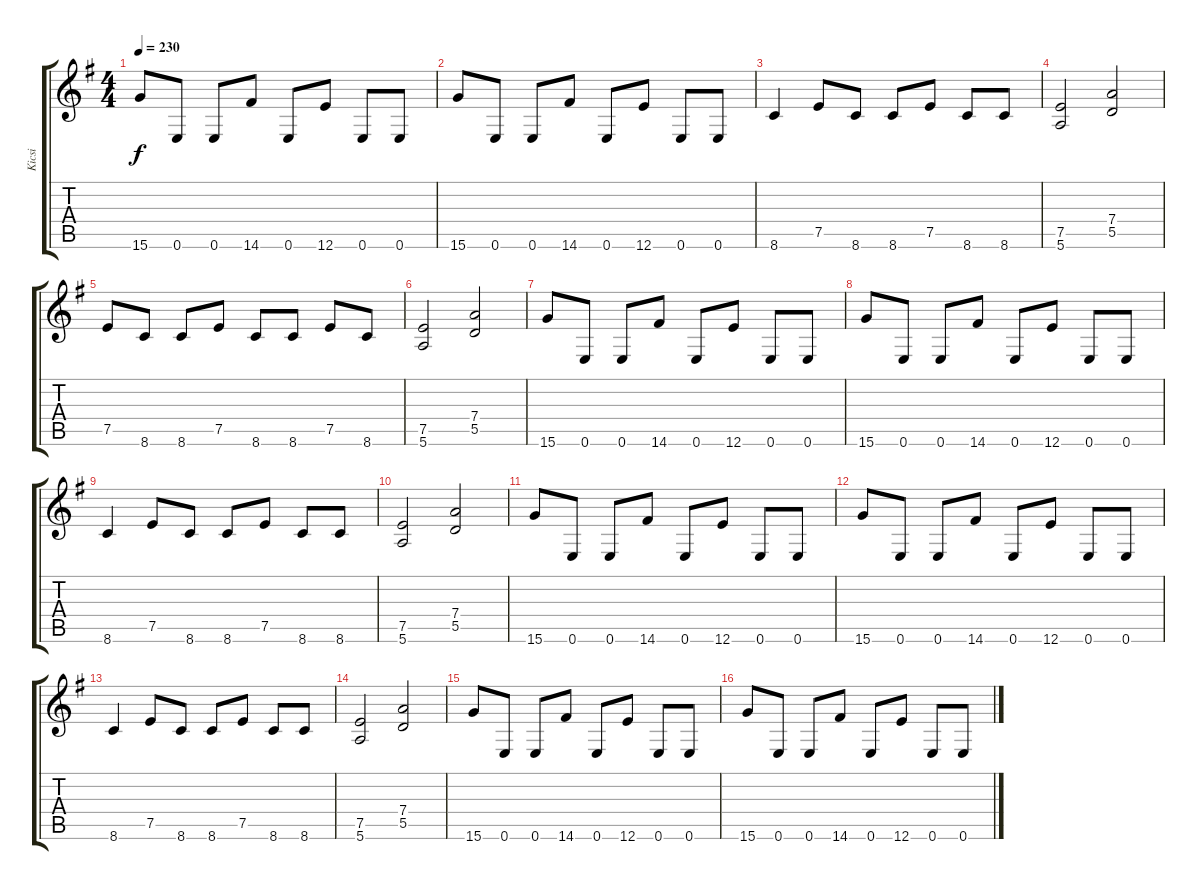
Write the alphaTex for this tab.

\track ("Kicsi" "Kicsi") {instrument distortionguitar}
\staff {score tabs}
\tuning (E4 B3 G3 D3 A2 E2) {hide}
\ts (4 4)
\tempo 230
\clef g2
\ks eminor
15.6.8{dy f} 0.6.8 0.6.8 14.6.8 0.6.8 12.6.8 0.6.8 0.6.8 |
15.6.8 0.6.8 0.6.8 14.6.8 0.6.8 12.6.8 0.6.8 0.6.8 |
8.6.4 7.5.8 8.6.8 8.6.8 7.5.8 8.6.8 8.6.8 |
(7.5 5.6).2 (7.4 5.5).2 |
7.5.8 8.6.8 8.6.8 7.5.8 8.6.8 8.6.8 7.5.8 8.6.8 |
(7.5 5.6).2 (7.4 5.5).2 |
15.6.8 0.6.8 0.6.8 14.6.8 0.6.8 12.6.8 0.6.8 0.6.8 |
15.6.8 0.6.8 0.6.8 14.6.8 0.6.8 12.6.8 0.6.8 0.6.8 |
8.6.4 7.5.8 8.6.8 8.6.8 7.5.8 8.6.8 8.6.8 |
(7.5 5.6).2 (7.4 5.5).2 |
15.6.8 0.6.8 0.6.8 14.6.8 0.6.8 12.6.8 0.6.8 0.6.8 |
15.6.8 0.6.8 0.6.8 14.6.8 0.6.8 12.6.8 0.6.8 0.6.8 |
8.6.4 7.5.8 8.6.8 8.6.8 7.5.8 8.6.8 8.6.8 |
(7.5 5.6).2 (7.4 5.5).2 |
15.6.8 0.6.8 0.6.8 14.6.8 0.6.8 12.6.8 0.6.8 0.6.8 |
15.6.8 0.6.8 0.6.8 14.6.8 0.6.8 12.6.8 0.6.8 0.6.8
